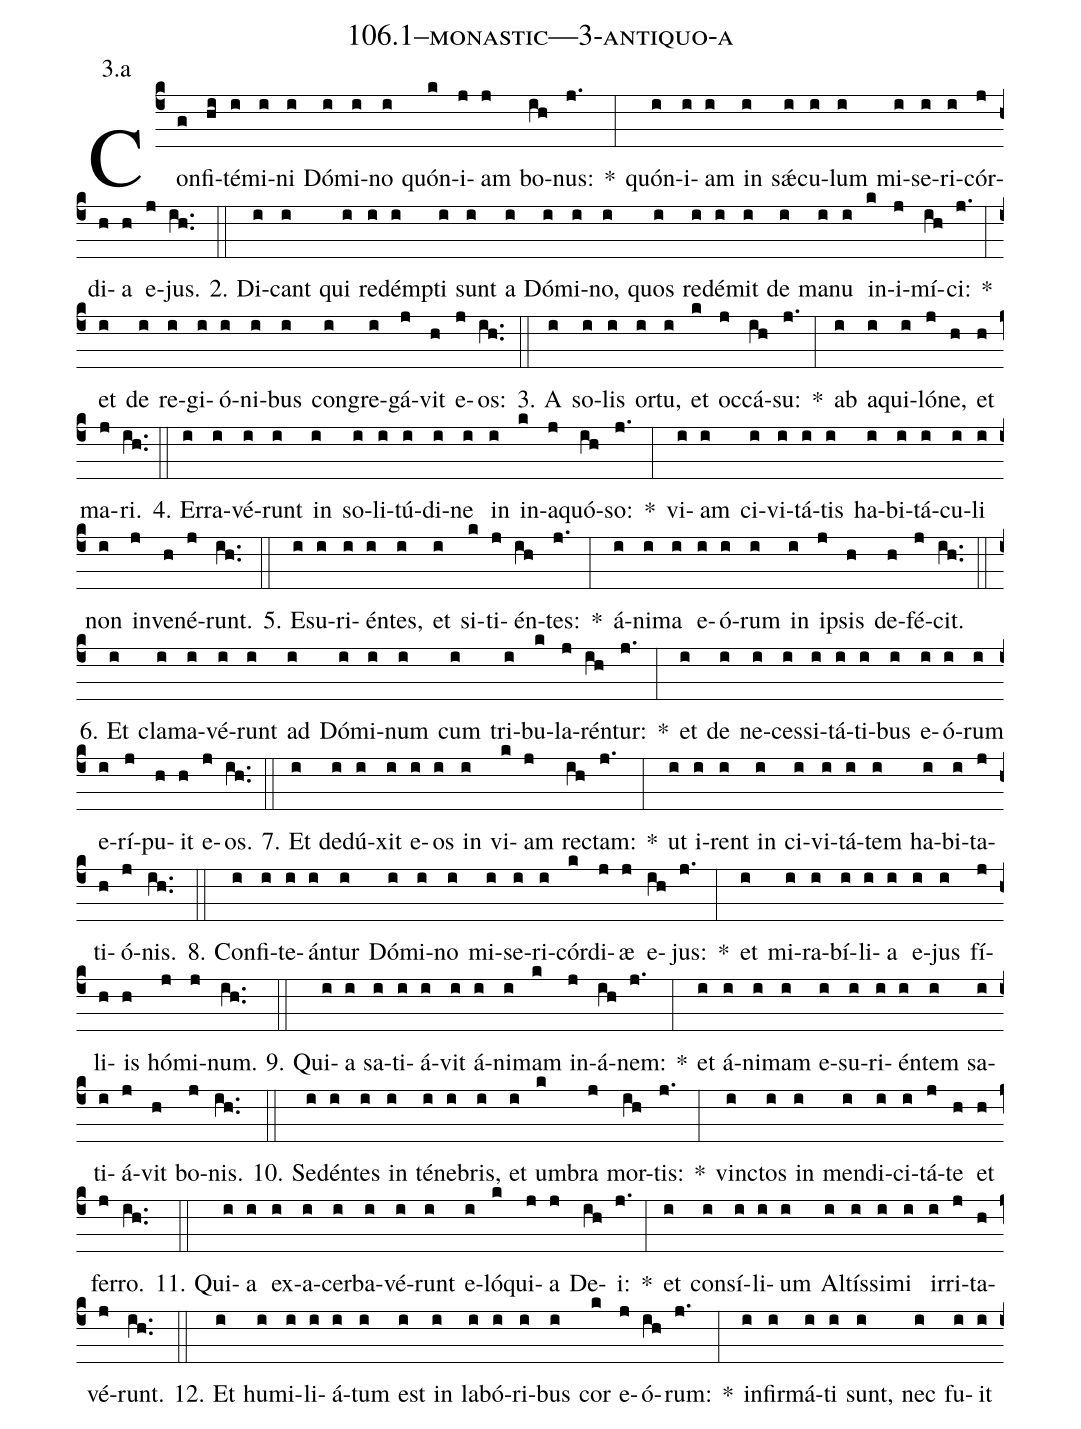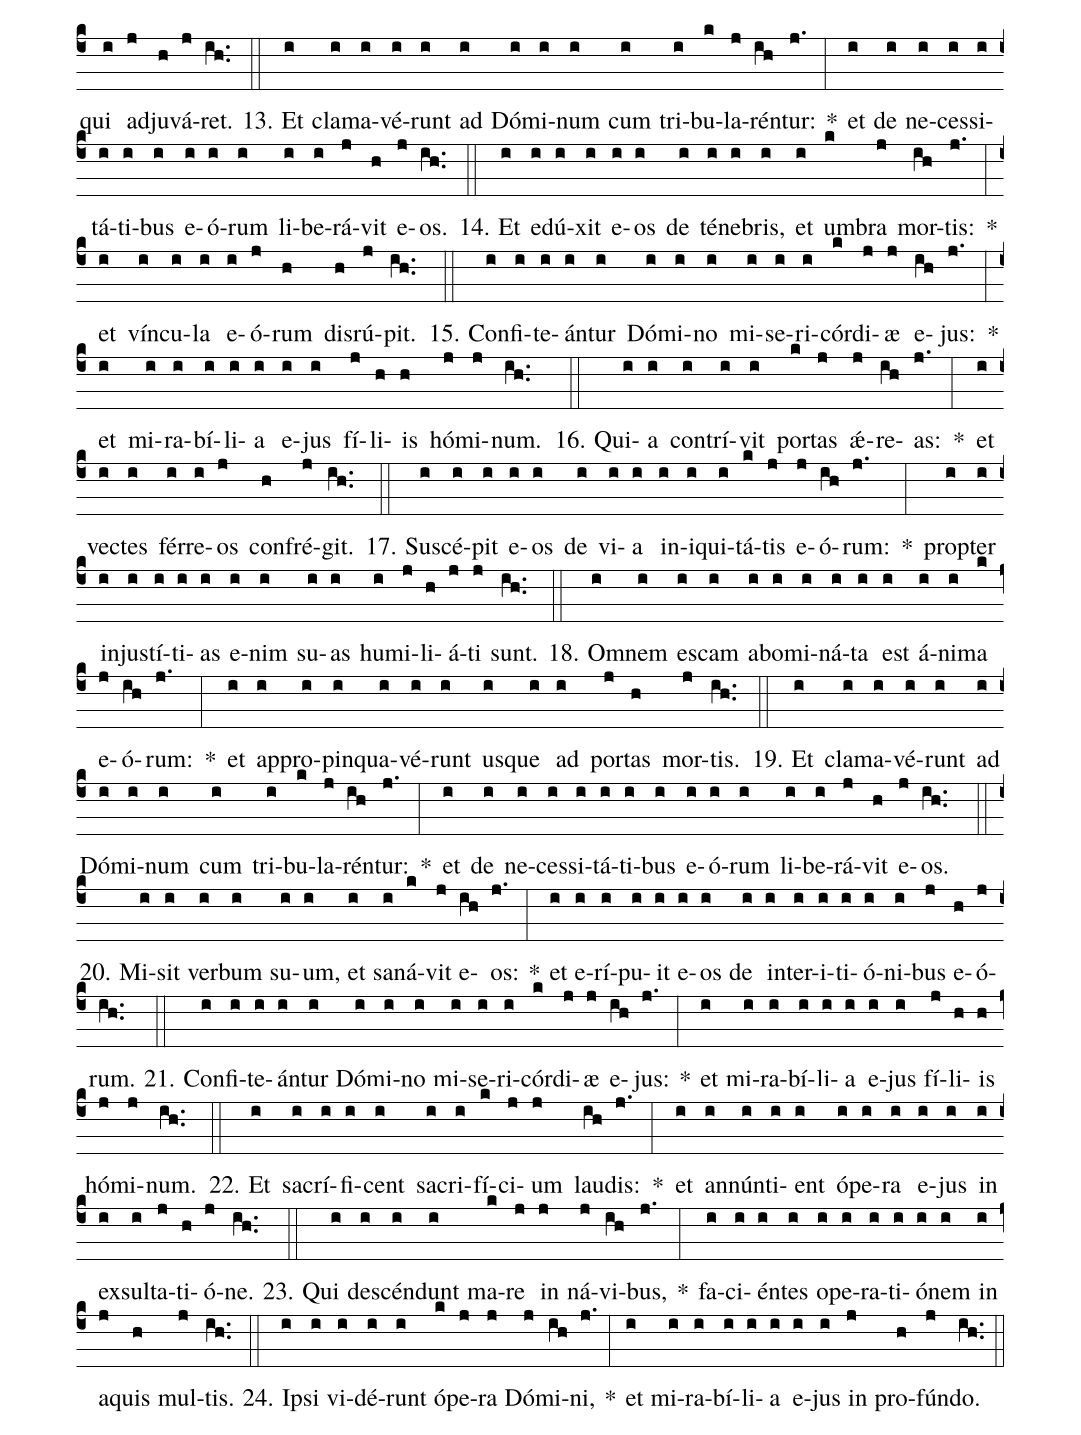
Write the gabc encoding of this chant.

name: 106.1--monastic---3-antiquo-a;
annotation: 3.a;
%%
(c4)Con(g)fi(hi)té(i)mi(i)ni(i) Dó(i)mi(i)no(i) quón(k)i(j)am(j) bo(ih)nus:(j.) *(:) quón(i)i(i)am(i) in(i) sǽ(i)cu(i)lum(i) mi(i)se(i)ri(i)cór(j)di(h)a(h) e(j)jus.(ih..) (::)
2. Di(i)cant(i) qui(i) red(i)émp(i)ti(i) sunt(i) a(i) Dó(i)mi(i)no,(i) quos(i) red(i)é(i)mit(i) de(i) ma(i)nu(i) in(k)i(j)mí(ih)ci:(j.) *(:) et(i) de(i) re(i)gi(i)ó(i)ni(i)bus(i) con(i)gre(i)gá(j)vit(h) e(j)os:(ih..) (::)
3. A(i) so(i)lis(i) or(i)tu,(i) et(k) oc(j)cá(ih)su:(j.) *(:) ab(i) a(i)qui(i)ló(j)ne,(h) et(h) ma(j)ri.(ih..) (::)
4. Er(i)ra(i)vé(i)runt(i) in(i) so(i)li(i)tú(i)di(i)ne(i) in(i) in(k)a(j)quó(ih)so:(j.) *(:) vi(i)am(i) ci(i)vi(i)tá(i)tis(i) ha(i)bi(i)tá(i)cu(i)li(i) non(i) in(j)ve(h)né(j)runt.(ih..) (::)
5. E(i)su(i)ri(i)én(i)tes,(i) et(i) si(k)ti(j)én(ih)tes:(j.) *(:) á(i)ni(i)ma(i) e(i)ó(i)rum(i) in(i) ip(j)sis(h) de(h)fé(j)cit.(ih..) (::)
6. Et(i) cla(i)ma(i)vé(i)runt(i) ad(i) Dó(i)mi(i)num(i) cum(i) tri(i)bu(k)la(j)rén(ih)tur:(j.) *(:) et(i) de(i) ne(i)ces(i)si(i)tá(i)ti(i)bus(i) e(i)ó(i)rum(i) e(i)rí(j)pu(h)it(h) e(j)os.(ih..) (::)
7. Et(i) de(i)dú(i)xit(i) e(i)os(i) in(i) vi(k)am(j) rec(ih)tam:(j.) *(:) ut(i) i(i)rent(i) in(i) ci(i)vi(i)tá(i)tem(i) ha(i)bi(i)ta(j)ti(h)ó(j)nis.(ih..) (::)
8. Con(i)fi(i)te(i)án(i)tur(i) Dó(i)mi(i)no(i) mi(i)se(i)ri(i)cór(k)di(j)æ(j) e(ih)jus:(j.) *(:) et(i) mi(i)ra(i)bí(i)li(i)a(i) e(i)jus(i) fí(j)li(h)is(h) hó(j)mi(j)num.(ih..) (::)
9. Qui(i)a(i) sa(i)ti(i)á(i)vit(i) á(i)ni(i)mam(k) in(j)á(ih)nem:(j.) *(:) et(i) á(i)ni(i)mam(i) e(i)su(i)ri(i)én(i)tem(i) sa(i)ti(i)á(j)vit(h) bo(j)nis.(ih..) (::)
10. Se(i)dén(i)tes(i) in(i) té(i)ne(i)bris,(i) et(i) um(k)bra(j) mor(ih)tis:(j.) *(:) vinc(i)tos(i) in(i) men(i)di(i)ci(i)tá(j)te(h) et(h) fer(j)ro.(ih..) (::)
11. Qui(i)a(i) ex(i)a(i)cer(i)ba(i)vé(i)runt(i) e(i)ló(k)qui(j)a(j) De(ih)i:(j.) *(:) et(i) con(i)sí(i)li(i)um(i) Al(i)tís(i)si(i)mi(i) ir(i)ri(j)ta(h)vé(j)runt.(ih..) (::)
12. Et(i) hu(i)mi(i)li(i)á(i)tum(i) est(i) in(i) la(i)bó(i)ri(i)bus(i) cor(k) e(j)ó(ih)rum:(j.) *(:) in(i)fir(i)má(i)ti(i) sunt,(i) nec(i) fu(i)it(i) qui(i) ad(j)ju(h)vá(j)ret.(ih..) (::)
13. Et(i) cla(i)ma(i)vé(i)runt(i) ad(i) Dó(i)mi(i)num(i) cum(i) tri(i)bu(k)la(j)rén(ih)tur:(j.) *(:) et(i) de(i) ne(i)ces(i)si(i)tá(i)ti(i)bus(i) e(i)ó(i)rum(i) li(i)be(i)rá(j)vit(h) e(j)os.(ih..) (::)
14. Et(i) e(i)dú(i)xit(i) e(i)os(i) de(i) té(i)ne(i)bris,(i) et(i) um(k)bra(j) mor(ih)tis:(j.) *(:) et(i) vín(i)cu(i)la(i) e(i)ó(j)rum(h) dis(h)rú(j)pit.(ih..) (::)
15. Con(i)fi(i)te(i)án(i)tur(i) Dó(i)mi(i)no(i) mi(i)se(i)ri(i)cór(k)di(j)æ(j) e(ih)jus:(j.) *(:) et(i) mi(i)ra(i)bí(i)li(i)a(i) e(i)jus(i) fí(j)li(h)is(h) hó(j)mi(j)num.(ih..) (::)
16. Qui(i)a(i) con(i)trí(i)vit(i) por(k)tas(j) ǽ(j)re(ih)as:(j.) *(:) et(i) vec(i)tes(i) fér(i)re(i)os(j) con(h)fré(j)git.(ih..) (::)
17. Su(i)scé(i)pit(i) e(i)os(i) de(i) vi(i)a(i) in(i)i(i)qui(i)tá(k)tis(j) e(j)ó(ih)rum:(j.) *(:) prop(i)ter(i) in(i)jus(i)tí(i)ti(i)as(i) e(i)nim(i) su(i)as(i) hu(i)mi(j)li(h)á(j)ti(j) sunt.(ih..) (::)
18. Om(i)nem(i) es(i)cam(i) ab(i)o(i)mi(i)ná(i)ta(i) est(i) á(i)ni(i)ma(k) e(j)ó(ih)rum:(j.) *(:) et(i) ap(i)pro(i)pin(i)qua(i)vé(i)runt(i) us(i)que(i) ad(i) por(j)tas(h) mor(j)tis.(ih..) (::)
19. Et(i) cla(i)ma(i)vé(i)runt(i) ad(i) Dó(i)mi(i)num(i) cum(i) tri(i)bu(k)la(j)rén(ih)tur:(j.) *(:) et(i) de(i) ne(i)ces(i)si(i)tá(i)ti(i)bus(i) e(i)ó(i)rum(i) li(i)be(i)rá(j)vit(h) e(j)os.(ih..) (::)
20. Mi(i)sit(i) ver(i)bum(i) su(i)um,(i) et(i) sa(i)ná(k)vit(j) e(ih)os:(j.) *(:) et(i) e(i)rí(i)pu(i)it(i) e(i)os(i) de(i) in(i)ter(i)i(i)ti(i)ó(i)ni(i)bus(j) e(h)ó(j)rum.(ih..) (::)
21. Con(i)fi(i)te(i)án(i)tur(i) Dó(i)mi(i)no(i) mi(i)se(i)ri(i)cór(k)di(j)æ(j) e(ih)jus:(j.) *(:) et(i) mi(i)ra(i)bí(i)li(i)a(i) e(i)jus(i) fí(j)li(h)is(h) hó(j)mi(j)num.(ih..) (::)
22. Et(i) sa(i)crí(i)fi(i)cent(i) sa(i)cri(i)fí(k)ci(j)um(j) lau(ih)dis:(j.) *(:) et(i) an(i)nún(i)ti(i)ent(i) ó(i)pe(i)ra(i) e(i)jus(i) in(i) ex(i)sul(i)ta(j)ti(h)ó(j)ne.(ih..) (::)
23. Qui(i) de(i)scén(i)dunt(i) ma(k)re(j) in(j) ná(j)vi(ih)bus,(j.) *(:) fa(i)ci(i)én(i)tes(i) o(i)pe(i)ra(i)ti(i)ó(i)nem(i) in(i) a(j)quis(h) mul(j)tis.(ih..) (::)
24. Ip(i)si(i) vi(i)dé(i)runt(i) ó(k)pe(j)ra(j) Dó(j)mi(ih)ni,(j.) *(:) et(i) mi(i)ra(i)bí(i)li(i)a(i) e(i)jus(i) in(j) pro(h)fún(j)do.(ih..) (::)
